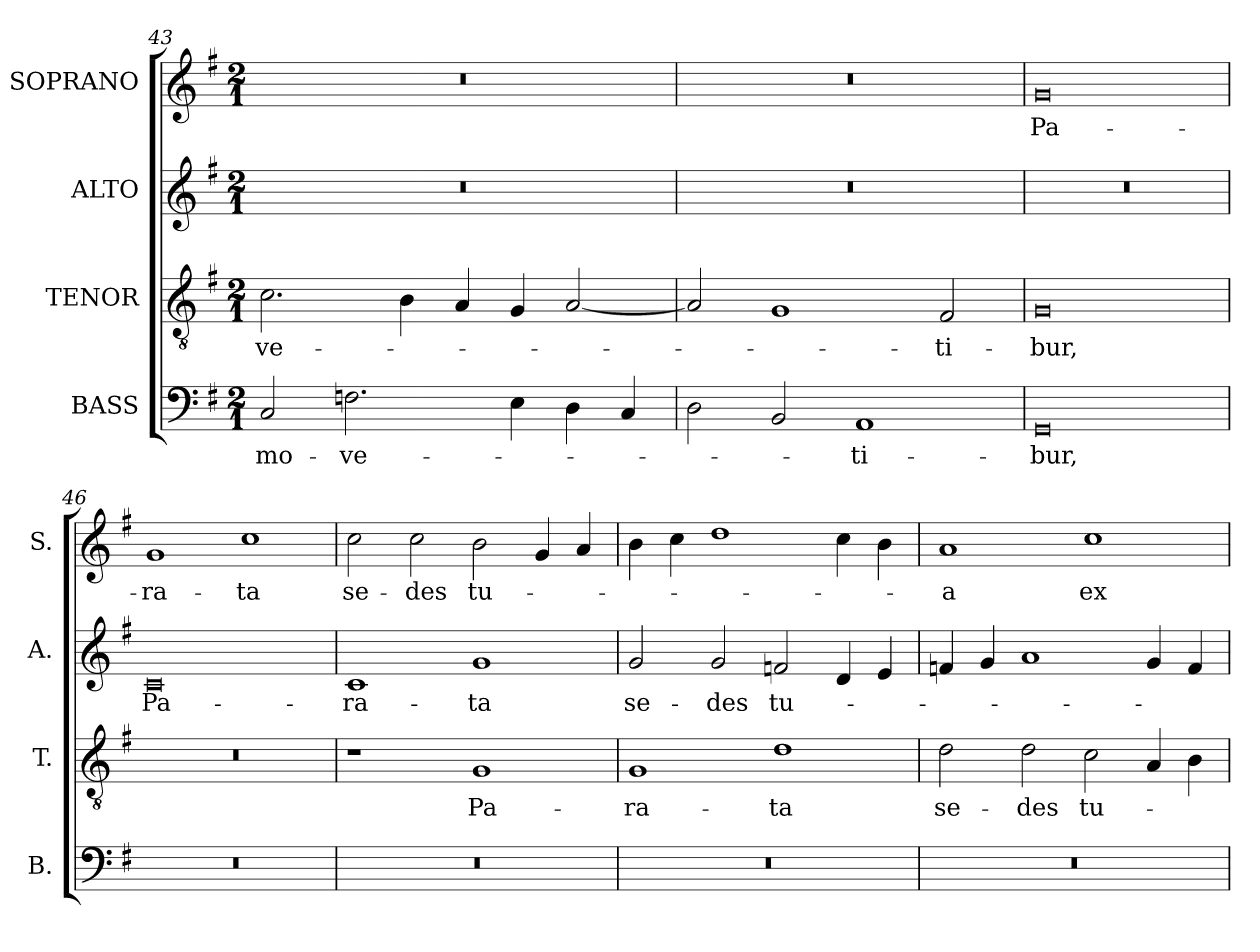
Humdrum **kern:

**kern	**text	**kern	**text	**kern	**text	**kern	**text
*part4	*part4	*part3	*part3	*part2	*part2	*part1	*part1
*staff4	*staff4	*staff3	*staff3	*staff2	*staff2	*staff1	*staff1
*I"BASS	*	*I"TENOR	*	*I"ALTO	*	*I"SOPRANO	*
*I'B.	*	*I'T.	*	*I'A.	*	*I'S.	*
!!LO:LB:g=z
*clefF4	*	*clefGv2	*	*clefG2	*	*clefG2	*
*	*	*ITrd7c12	*	*	*	*	*
*k[f#]	*	*k[f#]	*	*k[f#]	*	*k[f#]	*
*G:	*	*G:	*	*G:	*	*G:	*
*M2/1	*	*M2/1	*	*M2/1	*	*M2/1	*
=43	=43	=43	=43	=43	=43	=43	=43
!	!LO:LY:b:color=#000000	!	!	!	!	!	!
!	!	!	!LO:LY:b:color=#000000	!LO:N:vis=1	!	!LO:N:vis=1	!
2Ci/	-mo-	2.Ci\	-ve-	0r	.	0r	.
!	!LO:LY:b:color=#000000	!	!	!	!	!	!
2.Fni\	-ve-	.	.	.	.	.	.
.	.	4BBi\	.	.	.	.	.
.	.	4AAi/	.	.	.	.	.
4Ei\	.	4GGi/	.	.	.	.	.
4Di\	.	[2AAi/	.	.	.	.	.
4Ci/	.	.	.	.	.	.	.
=44	=44	=44	=44	=44	=44	=44	=44
!	!	!	!	!LO:N:vis=1	!	!LO:N:vis=1	!
2Di\	.	2AAi/]	.	0r	.	0r	.
2BBi/	.	1GGi	.	.	.	.	.
!	!LO:LY:b:color=#000000	!	!	!	!	!	!
1AAi	-ti-	.	.	.	.	.	.
!	!	!	!LO:LY:b:color=#000000	!	!	!	!
.	.	2FF#i/	-ti-	.	.	.	.
=45	=45	=45	=45	=45	=45	=45	=45
!	!LO:LY:b:color=#000000	!	!	!	!	!	!
!	!	!	!LO:LY:b:color=#000000	!LO:N:vis=1	!	!	!
!	!	!	!	!	!	!	!LO:LY:b:color=#000000
0GGi	-bur,	0GGi	-bur,	0r	.	0gi	Pa-
=46	=46	=46	=46	=46	=46	=46	=46
!LO:N:vis=1	!	!LO:N:vis=1	!	!	!	!	!
!	!	!	!	!	!LO:LY:b:color=#000000	!	!
!	!	!	!	!	!	!	!LO:LY:b:color=#000000
0r	.	0r	.	0ci	Pa-	1gi	-ra-
!	!	!	!	!	!	!	!LO:LY:b:color=#000000
.	.	.	.	.	.	1cci	-ta
=47	=47	=47	=47	=47	=47	=47	=47
!LO:N:vis=1	!	!	!	!	!	!	!
!	!	!	!	!	!LO:LY:b:color=#000000	!	!
!	!	!	!	!	!	!	!LO:LY:b:color=#000000
0r	.	1r	.	1ci	-ra-	2cci\	se-
!	!	!	!	!	!	!	!LO:LY:b:color=#000000
.	.	.	.	.	.	2cci\	-des
!	!	!	!LO:LY:b:color=#000000	!	!	!	!
!	!	!	!	!	!LO:LY:b:color=#000000	!	!
!	!	!	!	!	!	!	!LO:LY:b:color=#000000
.	.	1GGi	Pa-	1gi	-ta	2bi\	tu-
.	.	.	.	.	.	4gi/	.
.	.	.	.	.	.	4ai/	.
=48	=48	=48	=48	=48	=48	=48	=48
!LO:N:vis=1	!	!	!	!	!	!	!
!	!	!	!LO:LY:b:color=#000000	!	!	!	!
!	!	!	!	!	!LO:LY:b:color=#000000	!	!
0r	.	1GGi	-ra-	2gi/	se-	4bi\	.
.	.	.	.	.	.	4cci\	.
!	!	!	!	!	!LO:LY:b:color=#000000	!	!
.	.	.	.	2gi/	-des	1ddi	.
!	!	!	!LO:LY:b:color=#000000	!	!	!	!
!	!	!	!	!	!LO:LY:b:color=#000000	!	!
.	.	1Di	-ta	2fni/	tu-	.	.
.	.	.	.	4di/	.	4cci\	.
.	.	.	.	4ei/	.	4bi\	.
=49	=49	=49	=49	=49	=49	=49	=49
!LO:N:vis=1	!	!	!	!	!	!	!
!	!	!	!LO:LY:b:color=#000000	!	!	!	!
!	!	!	!	!	!	!	!LO:LY:b:color=#000000
0r	.	2Di\	se-	4fni/	.	1ai	-a
.	.	.	.	4gi/	.	.	.
!	!	!	!LO:LY:b:color=#000000	!	!	!	!
.	.	2Di\	-des	1ai	.	.	.
!	!	!	!LO:LY:b:color=#000000	!	!	!	!
!	!	!	!	!	!	!	!LO:LY:b:color=#000000
.	.	2Ci\	tu-	.	.	1cci	ex
.	.	4AAi/	.	4gi/	.	.	.
.	.	4BBi\	.	4fi/	.	.	.
=	=	=	=	=	=	=	=
*-	*-	*-	*-	*-	*-	*-	*-
